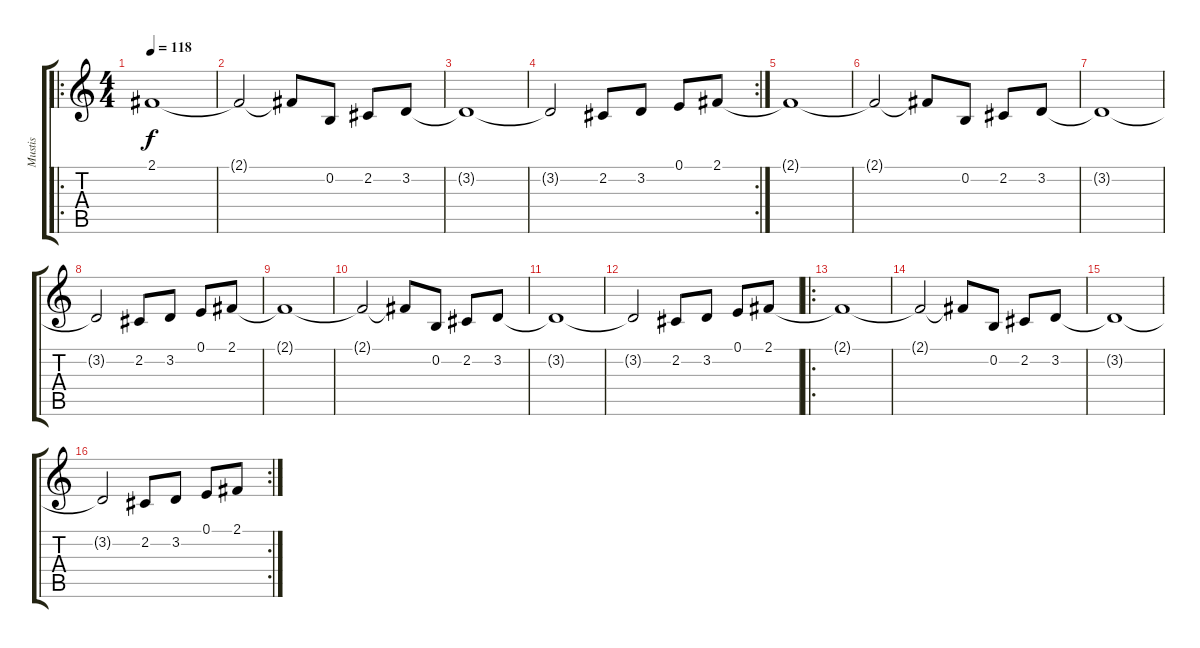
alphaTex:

\track ("Mustis" "Mustis") {instrument electricpiano2}
\staff {score tabs}
\tuning (E4 B3 G3 D3 A2 E2) {hide}
\ro
\ts (4 4)
\tempo 118
\clef g2
\ks c
2.1{t}.1{dy f} |
2.1{t}.2 2.1{t}.8 0.2.8 2.2.8 3.2.8 |
3.2{t}.1 |
\rc 2
3.2{t}.2 2.2.8 3.2.8 0.1.8 2.1.8 |
2.1{t}.1 |
2.1{t}.2 2.1{t}.8 0.2.8 2.2.8 3.2.8 |
3.2{t}.1 |
3.2{t}.2 2.2.8 3.2.8 0.1.8 2.1.8 |
2.1{t}.1 |
2.1{t}.2 2.1{t}.8 0.2.8 2.2.8 3.2.8 |
3.2{t}.1 |
3.2{t}.2 2.2.8 3.2.8 0.1.8 2.1.8 |
\ro
2.1{t}.1 |
2.1{t}.2 2.1{t}.8 0.2.8 2.2.8 3.2.8 |
3.2{t}.1 |
\rc 2
3.2{t}.2 2.2.8 3.2.8 0.1.8 2.1.8
